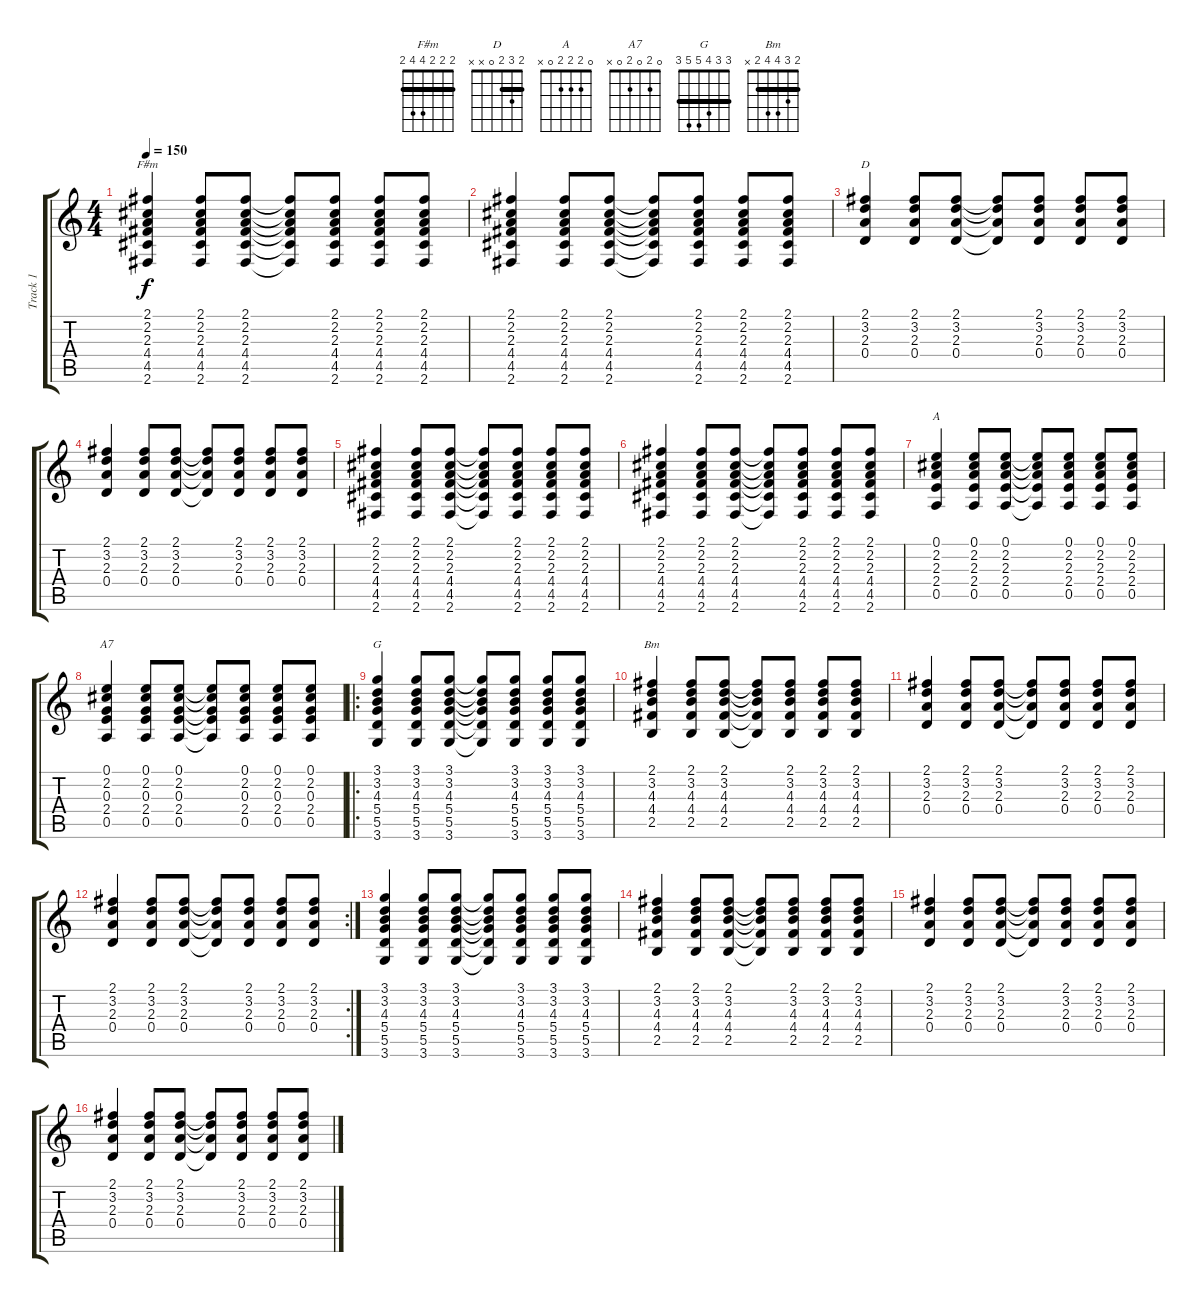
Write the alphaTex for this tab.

\track ("Track 1" "Track 1") {instrument acousticguitarnylon}
\staff {score tabs}
\tuning (E4 B3 G3 D3 A2 E2) {hide}
\chord ("F#m" 2 2 2 4 4 2) {barre 2}
\chord ("D" 2 3 2 0 x x) {barre 2}
\chord ("A" 0 2 2 2 0 x)
\chord ("A7" 0 2 0 2 0 x)
\chord ("G" 3 3 4 5 5 3) {barre 3}
\chord ("Bm" 2 3 4 4 2 x) {barre 2}
\ts (4 4)
\tempo 150
\clef g2
\ks c
(2.1 2.2 2.3 4.4 4.5 2.6).4{ch "F#m" dy f} (2.1 2.2 2.3 4.4 4.5 2.6).8 (2.1 2.2 2.3 4.4 4.5 2.6).8 (2.1{t} 2.2{t} 2.3{t} 4.4{t} 4.5{t} 2.6{t}).8 (2.1 2.2 2.3 4.4 4.5 2.6).8 (2.1 2.2 2.3 4.4 4.5 2.6).8 (2.1 2.2 2.3 4.4 4.5 2.6).8 |
(2.1 2.2 2.3 4.4 4.5 2.6).4 (2.1 2.2 2.3 4.4 4.5 2.6).8 (2.1 2.2 2.3 4.4 4.5 2.6).8 (2.1{t} 2.2{t} 2.3{t} 4.4{t} 4.5{t} 2.6{t}).8 (2.1 2.2 2.3 4.4 4.5 2.6).8 (2.1 2.2 2.3 4.4 4.5 2.6).8 (2.1 2.2 2.3 4.4 4.5 2.6).8 |
(2.1 3.2 2.3 0.4).4{ch "D"} (2.1 3.2 2.3 0.4).8 (2.1 3.2 2.3 0.4).8 (2.1{t} 3.2{t} 2.3{t} 0.4{t}).8 (2.1 3.2 2.3 0.4).8 (2.1 3.2 2.3 0.4).8 (2.1 3.2 2.3 0.4).8 |
(2.1 3.2 2.3 0.4).4 (2.1 3.2 2.3 0.4).8 (2.1 3.2 2.3 0.4).8 (2.1{t} 3.2{t} 2.3{t} 0.4{t}).8 (2.1 3.2 2.3 0.4).8 (2.1 3.2 2.3 0.4).8 (2.1 3.2 2.3 0.4).8 |
(2.1 2.2 2.3 4.4 4.5 2.6).4 (2.1 2.2 2.3 4.4 4.5 2.6).8 (2.1 2.2 2.3 4.4 4.5 2.6).8 (2.1{t} 2.2{t} 2.3{t} 4.4{t} 4.5{t} 2.6{t}).8 (2.1 2.2 2.3 4.4 4.5 2.6).8 (2.1 2.2 2.3 4.4 4.5 2.6).8 (2.1 2.2 2.3 4.4 4.5 2.6).8 |
(2.1 2.2 2.3 4.4 4.5 2.6).4 (2.1 2.2 2.3 4.4 4.5 2.6).8 (2.1 2.2 2.3 4.4 4.5 2.6).8 (2.1{t} 2.2{t} 2.3{t} 4.4{t} 4.5{t} 2.6{t}).8 (2.1 2.2 2.3 4.4 4.5 2.6).8 (2.1 2.2 2.3 4.4 4.5 2.6).8 (2.1 2.2 2.3 4.4 4.5 2.6).8 |
(0.1 2.2 2.3 2.4 0.5).4{ch "A"} (0.1 2.2 2.3 2.4 0.5).8 (0.1 2.2 2.3 2.4 0.5).8 (0.1{t} 2.2{t} 2.3{t} 2.4{t} 0.5{t}).8 (0.1 2.2 2.3 2.4 0.5).8 (0.1 2.2 2.3 2.4 0.5).8 (0.1 2.2 2.3 2.4 0.5).8 |
(0.1 2.2 0.3 2.4 0.5).4{ch "A7"} (0.1 2.2 0.3 2.4 0.5).8 (0.1 2.2 0.3 2.4 0.5).8 (0.1{t} 2.2{t} 0.3{t} 2.4{t} 0.5{t}).8 (0.1 2.2 0.3 2.4 0.5).8 (0.1 2.2 0.3 2.4 0.5).8 (0.1 2.2 0.3 2.4 0.5).8 |
\ro
(3.1 3.2 4.3 5.4 5.5 3.6).4{ch "G"} (3.1 3.2 4.3 5.4 5.5 3.6).8 (3.1 3.2 4.3 5.4 5.5 3.6).8 (3.1{t} 3.2{t} 4.3{t} 5.4{t} 5.5{t} 3.6{t}).8 (3.1 3.2 4.3 5.4 5.5 3.6).8 (3.1 3.2 4.3 5.4 5.5 3.6).8 (3.1 3.2 4.3 5.4 5.5 3.6).8 |
(2.1 3.2 4.3 4.4 2.5).4{ch "Bm"} (2.1 3.2 4.3 4.4 2.5).8 (2.1 3.2 4.3 4.4 2.5).8 (2.1{t} 3.2{t} 4.3{t} 4.4{t} 2.5{t}).8 (2.1 3.2 4.3 4.4 2.5).8 (2.1 3.2 4.3 4.4 2.5).8 (2.1 3.2 4.3 4.4 2.5).8 |
(2.1 3.2 2.3 0.4).4 (2.1 3.2 2.3 0.4).8 (2.1 3.2 2.3 0.4).8 (2.1{t} 3.2{t} 2.3{t} 0.4{t}).8 (2.1 3.2 2.3 0.4).8 (2.1 3.2 2.3 0.4).8 (2.1 3.2 2.3 0.4).8 |
\rc 2
(2.1 3.2 2.3 0.4).4 (2.1 3.2 2.3 0.4).8 (2.1 3.2 2.3 0.4).8 (2.1{t} 3.2{t} 2.3{t} 0.4{t}).8 (2.1 3.2 2.3 0.4).8 (2.1 3.2 2.3 0.4).8 (2.1 3.2 2.3 0.4).8 |
(3.1 3.2 4.3 5.4 5.5 3.6).4 (3.1 3.2 4.3 5.4 5.5 3.6).8 (3.1 3.2 4.3 5.4 5.5 3.6).8 (3.1{t} 3.2{t} 4.3{t} 5.4{t} 5.5{t} 3.6{t}).8 (3.1 3.2 4.3 5.4 5.5 3.6).8 (3.1 3.2 4.3 5.4 5.5 3.6).8 (3.1 3.2 4.3 5.4 5.5 3.6).8 |
(2.1 3.2 4.3 4.4 2.5).4 (2.1 3.2 4.3 4.4 2.5).8 (2.1 3.2 4.3 4.4 2.5).8 (2.1{t} 3.2{t} 4.3{t} 4.4{t} 2.5{t}).8 (2.1 3.2 4.3 4.4 2.5).8 (2.1 3.2 4.3 4.4 2.5).8 (2.1 3.2 4.3 4.4 2.5).8 |
(2.1 3.2 2.3 0.4).4 (2.1 3.2 2.3 0.4).8 (2.1 3.2 2.3 0.4).8 (2.1{t} 3.2{t} 2.3{t} 0.4{t}).8 (2.1 3.2 2.3 0.4).8 (2.1 3.2 2.3 0.4).8 (2.1 3.2 2.3 0.4).8 |
(2.1 3.2 2.3 0.4).4 (2.1 3.2 2.3 0.4).8 (2.1 3.2 2.3 0.4).8 (2.1{t} 3.2{t} 2.3{t} 0.4{t}).8 (2.1 3.2 2.3 0.4).8 (2.1 3.2 2.3 0.4).8 (2.1 3.2 2.3 0.4).8
